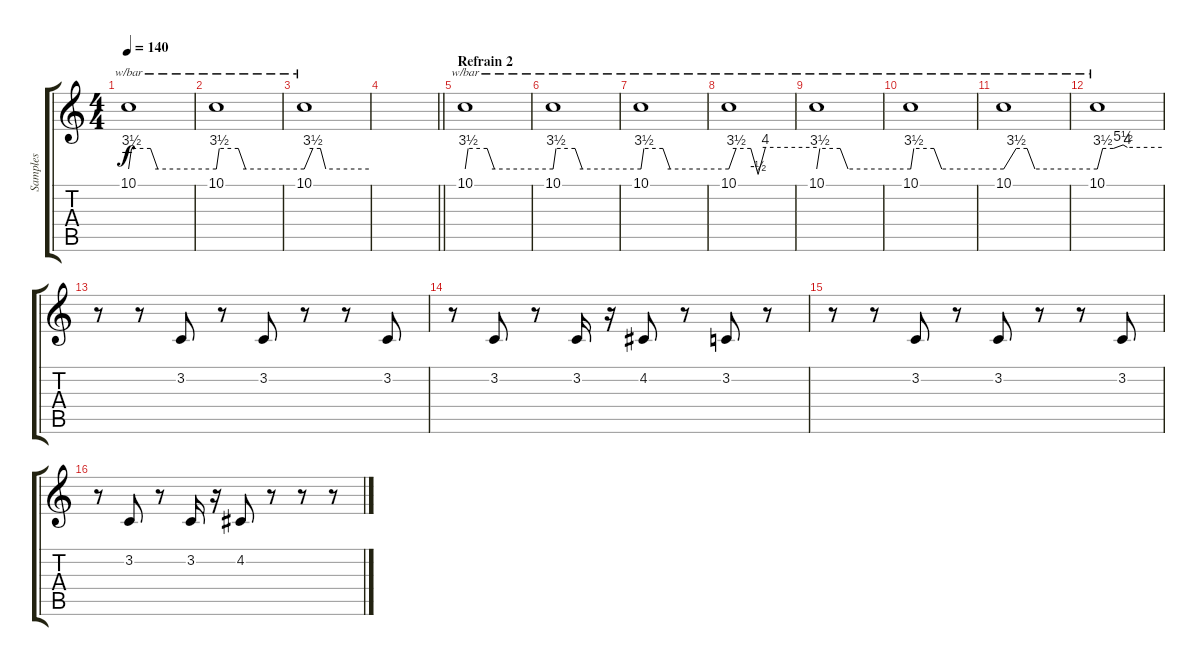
\track ("Samples" "Samples") {instrument lead2sawtooth}
\staff {score tabs}
\tuning (D4 A3 F3 C3 G2 C2) {hide}
\ts (4 4)
\tempo 140
\clef g2
\ks c
10.1.1{tbe (custom default 0 0 2 14 15 14 20 0 60 0) dy f} |
10.1.1{tbe (custom default 0 0 2 14 15 14 20 0 60 0)} |
10.1.1{tbe (custom default 0 0 8 14 15 14 20 0 60 0)} |
\barLineRight lightlight
|
\section ("" "Refrain 2")
10.1.1{tbe (custom default 0 0 2 14 15 14 20 0 60 0)} |
10.1.1{tbe (custom default 0 0 2 14 15 14 20 0 60 0)} |
10.1.1{tbe (custom default 0 0 2 14 15 14 20 0 60 0)} |
10.1.1{tbe (custom default 0 0 5 14 15 14 20 -2 25 16 60 16)} |
10.1.1{tbe (custom default 0 0 2 14 15 14 20 0 60 0)} |
10.1.1{tbe (custom default 0 0 2 14 15 14 20 0 60 0)} |
10.1.1{tbe (custom default 0 0 8 14 15 14 20 0 60 0)} |
10.1.1{tbe (custom default 0 0 5 14 15 14 24 22 28 16 60 16)} |
r.8 r.8 3.2.8 r.8 3.2.8 r.8 r.8 3.2.8 |
r.8 3.2.8 r.8 3.2.16 r.16 4.2.8 r.8 3.2.8 r.8 |
r.8 r.8 3.2.8 r.8 3.2.8 r.8 r.8 3.2.8 |
r.8 3.2.8 r.8 3.2.16 r.16 4.2.8 r.8 r.8 r.8
